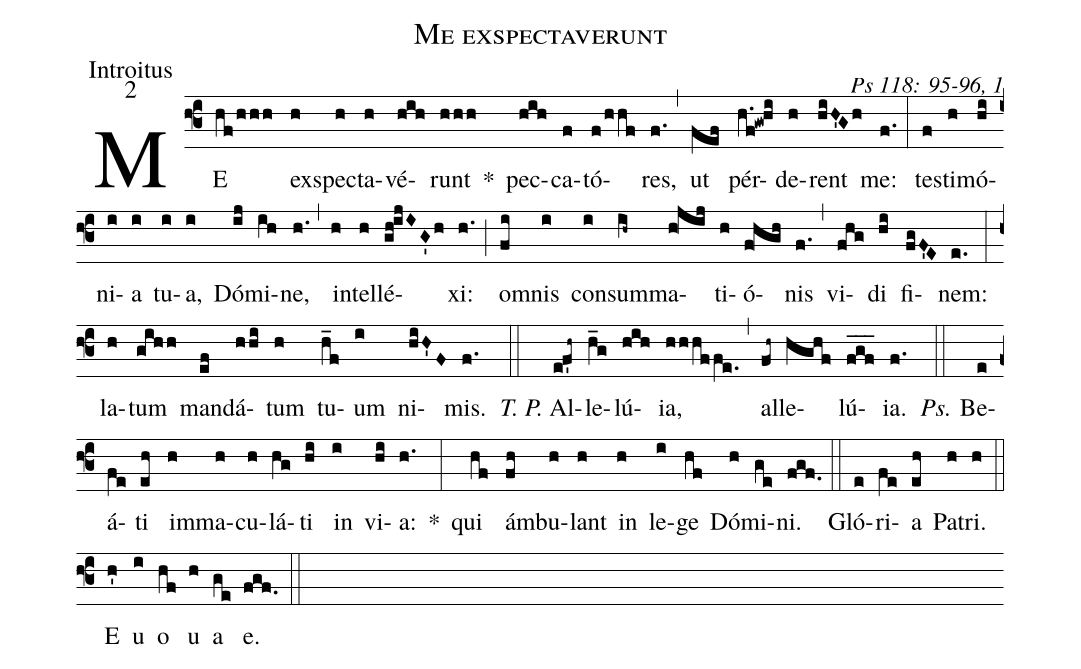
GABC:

name: Me exspectaverunt;
office-part: Introitus;
mode: 2;
commentary: Ps 118: 95-96, 1;
%%
(f3) ME(hf/hhh) ex(h)spec(h)ta(h)vé(hih)runt(hhh) *() pec(hih)ca(f)tó(f/hhf)res,(f.) (,) ut(fef) pér(h.f!gw!hi)de(h)rent(hiH'Gh) me:(f.) (:)
tes(f)ti(h)mó(hi)ni(i)a(i) tu(i)a,(i) Dó(ij)mi(ih)ne,(h.) (,) in(h)tel(h)lé(gh!ijIG'h)xi:(h.) (;) om(fi)nis(i) con(i)sum(ih~)ma(h!jij)ti(h)ó(f!hgh)nis(f.) (,) vi(fhg)di(hi) fi(fgF'E)nem:(e.) (:)
la(h)tum(gihh) man(ef)dá(hhi)tum(h) tu(h_f)um(i) ni(hiH'F)mis.(f.) (::)
<i>T. P.</i> Al(ef'h~)le(h_g)lú(hih)ia,(hhhffe.) (,) al(fh~)le(hghf)lú(f_g_f_)ia.(f.) (::)
<i>Ps.</i> Be(e)á(fe)ti(eh) im(h)ma(h)cu(h)lá(hg)ti(hi) in(i) vi(hi)a:(h.) *(:)
qui(hf) ám(fh)bu(h)lant(h) in(h) le(i)ge(hf) Dó(h)mi(ge)ni.(fgf.) (::)
Gló(e)ri(fe)a(eh) Pa(h)tri.(h) (::)
<eu>E(h') u(i) o(hf) u(h) a(ge) e.</eu>(fgf.) (::)
